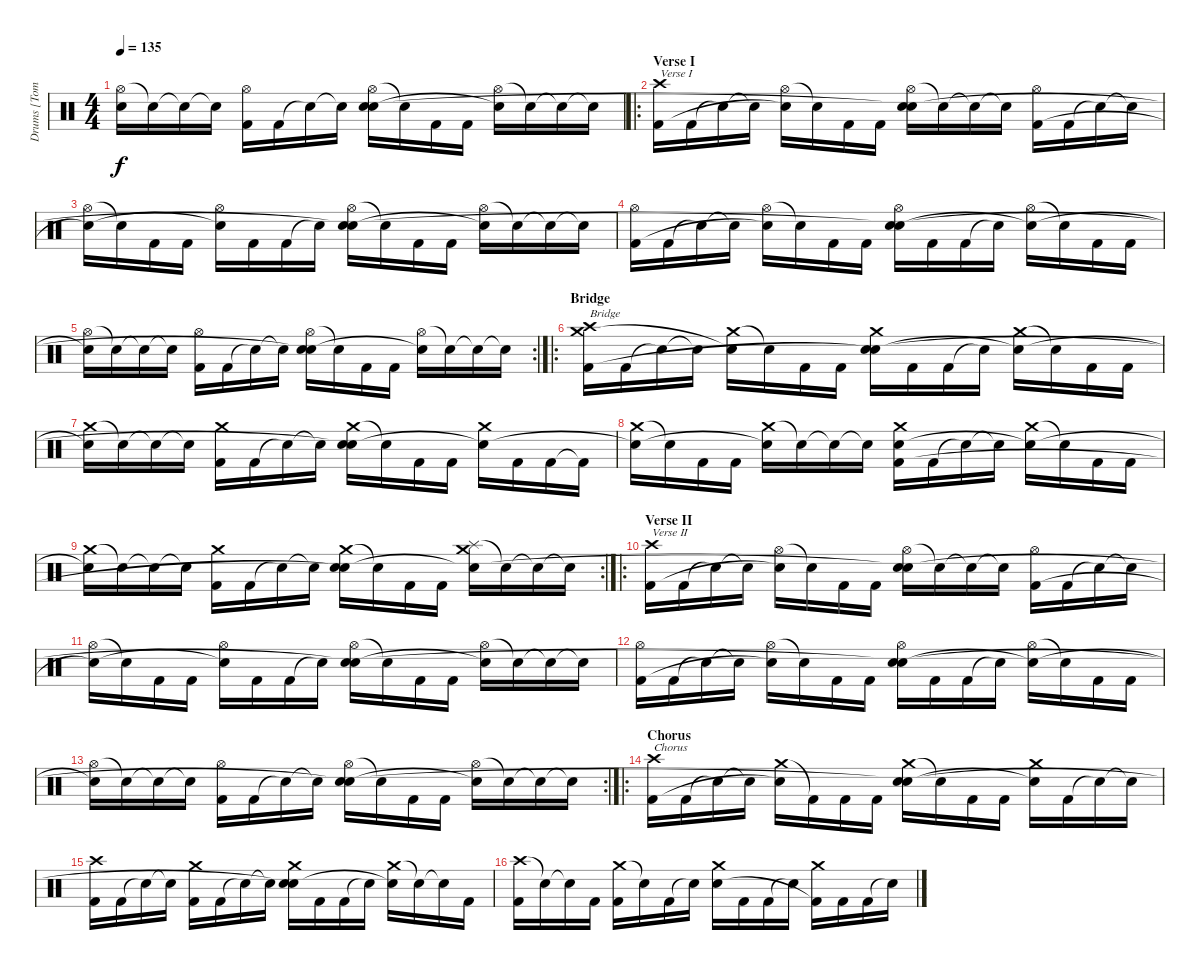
\track ("Drums [Tomas Haake]" "Drums [Tom") {instrument percussion}
\staff {score}
\articulation defaults
\ts (4 4)
\tempo 135
\clef neutral
\ks c
("Hi-Hat (open)" "Snare (hit)"{t}).16{dy f} "Snare (hit)"{t}.16 "Snare (hit)"{t}.16 "Snare (hit)"{t}.16 ("Hi-Hat (open)" "Kick (hit) 2").16 "Kick (hit) 2".16 "Snare (hit)"{t}.16 "Snare (hit)"{t}.16 ("Hi-Hat (open)" "Electric Snare (hit)" "Snare (hit)"{t}).16 "Snare (hit)"{t}.16 "Kick (hit) 2".16 "Kick (hit) 2".16 ("Hi-Hat (open)" "Snare (hit)"{t}).16 "Snare (hit)"{t}.16 "Snare (hit)"{t}.16 "Snare (hit)"{t}.16 |
\ro
\section ("" "Verse I")
("Crash high (hit)" "Kick (hit) 2").16{txt "Verse I"} "Kick (hit) 2".16 "Snare (hit)"{t}.16 "Snare (hit)"{t}.16 ("Hi-Hat (open)" "Snare (hit)"{t}).16 "Snare (hit)"{t}.16 "Kick (hit) 2".16 "Kick (hit) 2".16 ("Hi-Hat (open)" "Electric Snare (hit)" "Snare (hit)"{t}).16 "Snare (hit)"{t}.16 "Snare (hit)"{t}.16 "Snare (hit)"{t}.16 ("Hi-Hat (open)" "Kick (hit) 2").16 "Kick (hit) 2".16 "Snare (hit)"{t}.16 "Snare (hit)"{t}.16 |
("Hi-Hat (open)" "Snare (hit)"{t}).16 "Snare (hit)"{t}.16 "Kick (hit) 2".16 "Kick (hit) 2".16 ("Hi-Hat (open)" "Snare (hit)"{t}).16 "Kick (hit) 2".16 "Kick (hit) 2".16 "Snare (hit)"{t}.16 ("Hi-Hat (open)" "Electric Snare (hit)" "Snare (hit)"{t}).16 "Snare (hit)"{t}.16 "Kick (hit) 2".16 "Kick (hit) 2".16 ("Hi-Hat (open)" "Snare (hit)"{t}).16 "Snare (hit)"{t}.16 "Snare (hit)"{t}.16 "Snare (hit)"{t}.16 |
("Hi-Hat (open)" "Kick (hit) 2").16 "Kick (hit) 2".16 "Snare (hit)"{t}.16 "Snare (hit)"{t}.16 ("Hi-Hat (open)" "Snare (hit)"{t}).16 "Snare (hit)"{t}.16 "Kick (hit) 2".16 "Kick (hit) 2".16 ("Hi-Hat (open)" "Electric Snare (hit)" "Snare (hit)"{t}).16 "Kick (hit) 2".16 "Kick (hit) 2".16 "Snare (hit)"{t}.16 ("Hi-Hat (open)" "Snare (hit)"{t}).16 "Snare (hit)"{t}.16 "Kick (hit) 2".16 "Kick (hit) 2".16 |
\rc 2
("Hi-Hat (open)" "Snare (hit)"{t}).16 "Snare (hit)"{t}.16 "Snare (hit)"{t}.16 "Snare (hit)"{t}.16 ("Hi-Hat (open)" "Kick (hit) 2").16 "Kick (hit) 2".16 "Snare (hit)"{t}.16 "Snare (hit)"{t}.16 ("Hi-Hat (open)" "Electric Snare (hit)" "Snare (hit)"{t}).16 "Snare (hit)"{t}.16 "Kick (hit) 2".16 "Kick (hit) 2".16 ("Hi-Hat (open)" "Snare (hit)"{t}).16 "Snare (hit)"{t}.16 "Snare (hit)"{t}.16 "Snare (hit)"{t}.16 |
\ro
\section ("" "Bridge")
("Crash high (hit)" "Crash medium (hit)" "Kick (hit) 2").16{txt "Bridge"} "Kick (hit) 2".16 "Snare (hit)"{t}.16 "Snare (hit)"{t}.16 ("Crash medium (hit)" "Snare (hit)"{t}).16 "Snare (hit)"{t}.16 "Kick (hit) 2".16 "Kick (hit) 2".16 ("Crash medium (hit)" "Electric Snare (hit)" "Snare (hit)"{t}).16 "Kick (hit) 2".16 "Kick (hit) 2".16 "Snare (hit)"{t}.16 ("Crash medium (hit)" "Snare (hit)"{t}).16 "Snare (hit)"{t}.16 "Kick (hit) 2".16 "Kick (hit) 2".16 |
("Crash medium (hit)" "Snare (hit)"{t}).16 "Snare (hit)"{t}.16 "Snare (hit)"{t}.16 "Snare (hit)"{t}.16 ("Crash medium (hit)" "Kick (hit) 2").16 "Kick (hit) 2".16 "Snare (hit)"{t}.16 "Snare (hit)"{t}.16 ("Crash medium (hit)" "Electric Snare (hit)" "Snare (hit)"{t}).16 "Snare (hit)"{t}.16 "Kick (hit) 2".16 "Kick (hit) 2".16 ("Crash medium (hit)" "Snare (hit)"{t}).16 "Kick (hit) 2".16 "Kick (hit) 2".16 "Kick (hit) 2"{t}.16 |
("Crash medium (hit)" "Snare (hit)"{t}).16 "Snare (hit)"{t}.16 "Kick (hit) 2".16 "Kick (hit) 2".16 ("Crash medium (hit)" "Snare (hit)"{t}).16 "Snare (hit)"{t}.16 "Snare (hit)"{t}.16 "Snare (hit)"{t}.16 ("Crash medium (hit)" "Electric Snare (hit)" "Kick (hit) 2").16 "Kick (hit) 2".16 "Snare (hit)"{t}.16 "Snare (hit)"{t}.16 ("Crash medium (hit)" "Snare (hit)"{t}).16 "Snare (hit)"{t}.16 "Kick (hit) 2".16 "Kick (hit) 2".16 |
\rc 2
("Crash medium (hit)" "Snare (hit)"{t}).16 "Snare (hit)"{t}.16 "Snare (hit)"{t}.16 "Snare (hit)"{t}.16 ("Crash medium (hit)" "Kick (hit) 2").16 "Kick (hit) 2".16 "Snare (hit)"{t}.16 "Snare (hit)"{t}.16 ("Crash medium (hit)" "Electric Snare (hit)" "Snare (hit)"{t}).16 "Snare (hit)"{t}.16 "Kick (hit) 2".16 "Kick (hit) 2".16 ("Splash (hit)" "Crash medium (hit)" "Snare (hit)"{t}).16 "Snare (hit)"{t}.16 "Snare (hit)"{t}.16 "Snare (hit)"{t}.16 |
\ro
\section ("" "Verse II")
("Crash high (hit)" "Kick (hit) 2").16{txt "Verse II"} "Kick (hit) 2".16 "Snare (hit)"{t}.16 "Snare (hit)"{t}.16 ("Hi-Hat (open)" "Snare (hit)"{t}).16 "Snare (hit)"{t}.16 "Kick (hit) 2".16 "Kick (hit) 2".16 ("Hi-Hat (open)" "Electric Snare (hit)" "Snare (hit)"{t}).16 "Snare (hit)"{t}.16 "Snare (hit)"{t}.16 "Snare (hit)"{t}.16 ("Hi-Hat (open)" "Kick (hit) 2").16 "Kick (hit) 2".16 "Snare (hit)"{t}.16 "Snare (hit)"{t}.16 |
("Hi-Hat (open)" "Snare (hit)"{t}).16 "Snare (hit)"{t}.16 "Kick (hit) 2".16 "Kick (hit) 2".16 ("Hi-Hat (open)" "Snare (hit)"{t}).16 "Kick (hit) 2".16 "Kick (hit) 2".16 "Snare (hit)"{t}.16 ("Hi-Hat (open)" "Electric Snare (hit)" "Snare (hit)"{t}).16 "Snare (hit)"{t}.16 "Kick (hit) 2".16 "Kick (hit) 2".16 ("Hi-Hat (open)" "Snare (hit)"{t}).16 "Snare (hit)"{t}.16 "Snare (hit)"{t}.16 "Snare (hit)"{t}.16 |
("Hi-Hat (open)" "Kick (hit) 2").16 "Kick (hit) 2".16 "Snare (hit)"{t}.16 "Snare (hit)"{t}.16 ("Hi-Hat (open)" "Snare (hit)"{t}).16 "Snare (hit)"{t}.16 "Kick (hit) 2".16 "Kick (hit) 2".16 ("Hi-Hat (open)" "Electric Snare (hit)" "Snare (hit)"{t}).16 "Kick (hit) 2".16 "Kick (hit) 2".16 "Snare (hit)"{t}.16 ("Hi-Hat (open)" "Snare (hit)"{t}).16 "Snare (hit)"{t}.16 "Kick (hit) 2".16 "Kick (hit) 2".16 |
\rc 2
("Hi-Hat (open)" "Snare (hit)"{t}).16 "Snare (hit)"{t}.16 "Snare (hit)"{t}.16 "Snare (hit)"{t}.16 ("Hi-Hat (open)" "Kick (hit) 2").16 "Kick (hit) 2".16 "Snare (hit)"{t}.16 "Snare (hit)"{t}.16 ("Hi-Hat (open)" "Electric Snare (hit)" "Snare (hit)"{t}).16 "Snare (hit)"{t}.16 "Kick (hit) 2".16 "Kick (hit) 2".16 ("Hi-Hat (open)" "Snare (hit)"{t}).16 "Snare (hit)"{t}.16 "Snare (hit)"{t}.16 "Snare (hit)"{t}.16 |
\ro
\section ("" "Chorus")
("Crash high (hit)" "Kick (hit) 2").16{txt "Chorus"} "Kick (hit) 2".16 "Snare (hit)"{t}.16 "Snare (hit)"{t}.16 ("Crash medium (hit)" "Snare (hit)"{t}).16 "Kick (hit) 2"{t}.16 "Kick (hit) 2".16 "Kick (hit) 2".16 ("Crash medium (hit)" "Electric Snare (hit)" "Snare (hit)"{t}).16 "Snare (hit)"{t}.16 "Kick (hit) 2".16 "Kick (hit) 2".16 ("Crash medium (hit)" "Snare (hit)"{t}).16 "Kick (hit) 2".16 "Snare (hit)"{t}.16 "Snare (hit)"{t}.16 |
("Crash high (hit)" "Kick (hit) 2").16 "Kick (hit) 2".16 "Snare (hit)"{t}.16 "Snare (hit)"{t}.16 ("Crash medium (hit)" "Kick (hit) 2").16 "Kick (hit) 2".16 "Snare (hit)"{t}.16 "Snare (hit)"{t}.16 ("Crash medium (hit)" "Electric Snare (hit)" "Snare (hit)"{t}).16 "Kick (hit) 2".16 "Kick (hit) 2".16 "Snare (hit)"{t}.16 ("Crash medium (hit)" "Snare (hit)"{t}).16 "Snare (hit)"{t}.16 "Snare (hit)"{t}.16 "Kick (hit) 2".16 |
("Crash high (hit)" "Kick (hit) 2").16 "Snare (hit)"{t}.16 "Snare (hit)"{t}.16 "Kick (hit) 2".16 ("Crash medium (hit)" "Kick (hit) 2").16 "Snare (hit)"{t}.16 "Kick (hit) 2".16 "Snare (hit)"{t}.16 ("Crash medium (hit)" "Electric Snare (hit)").16 "Kick (hit) 2".16 "Kick (hit) 2".16 "Snare (hit)"{t}.16 ("Crash medium (hit)" "Kick (hit) 2"{t}).16 "Kick (hit) 2".16 "Kick (hit) 2".16 "Snare (hit)"{t}.16
